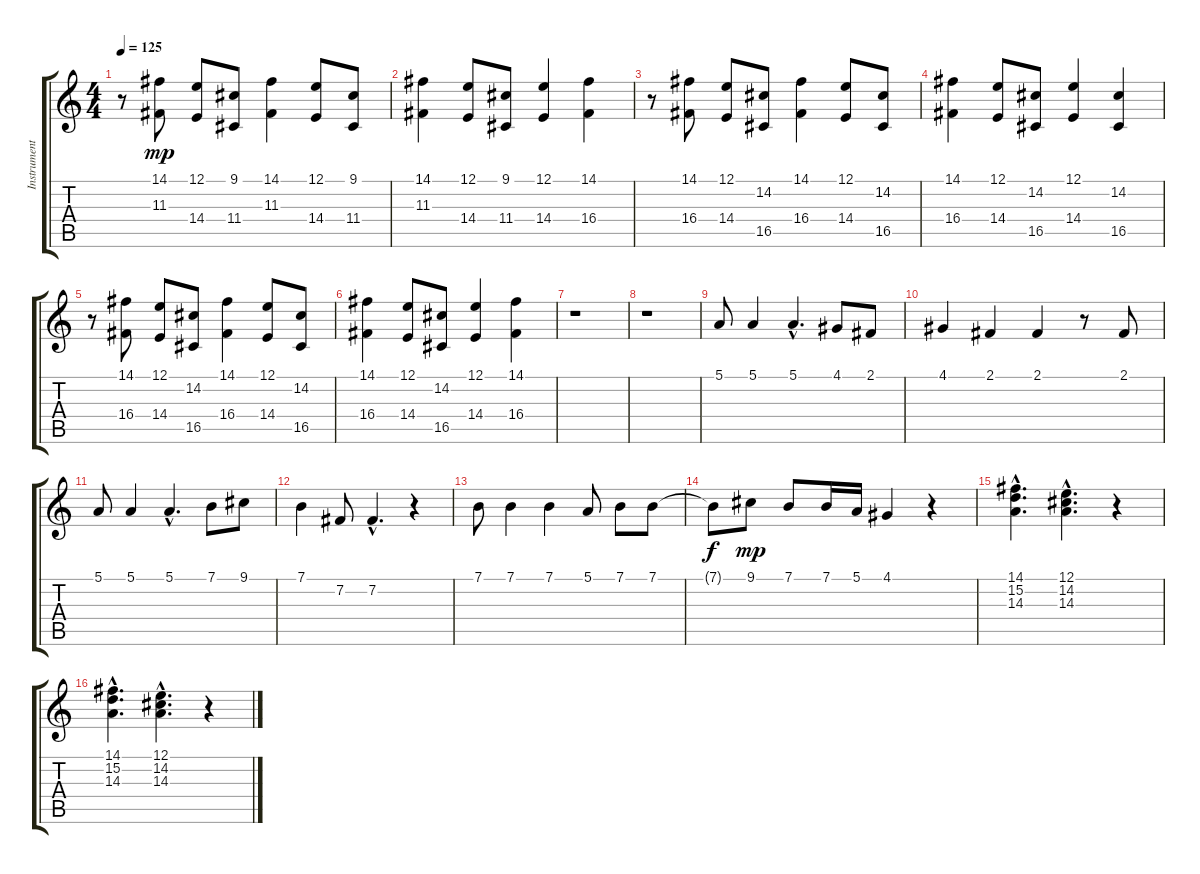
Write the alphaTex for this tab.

\track ("Instrument7" "Instrument") {instrument violin}
\staff {score tabs}
\tuning (E4 B3 G3 D3 A2 E2) {hide}
\ts (4 4)
\tempo 125
\clef g2
\ks c
r.8{dy mp instrument violin} (14.1 11.3).8 (12.1 14.4).8 (9.1 11.4).8 (14.1 11.3).4 (12.1 14.4).8 (9.1 11.4).8 |
(14.1 11.3).4 (12.1 14.4).8 (9.1 11.4).8 (12.1 14.4).4 (14.1 16.4).4 |
r.8 (14.1 16.4).8 (12.1 14.4).8 (14.2 16.5).8 (14.1 16.4).4 (12.1 14.4).8 (14.2 16.5).8 |
(14.1 16.4).4 (12.1 14.4).8 (14.2 16.5).8 (12.1 14.4).4 (14.2 16.5).4 |
r.8 (14.1 16.4).8 (12.1 14.4).8 (14.2 16.5).8 (14.1 16.4).4 (12.1 14.4).8 (14.2 16.5).8 |
(14.1 16.4).4 (12.1 14.4).8 (14.2 16.5).8 (12.1 14.4).4 (14.1 16.4).4 |
r.1 |
r.1 |
5.1.8 5.1.4 5.1{hac}.4{d} 4.1.8 2.1.8 |
4.1.4 2.1.4 2.1.4 r.8 2.1.8 |
5.1.8 5.1.4 5.1{hac}.4{d} 7.1.8 9.1.8 |
7.1.4 7.2.8 7.2{hac}.4{d} r.4 |
7.1.8 7.1.4 7.1.4 5.1.8 7.1.8 7.1.8 |
7.1{t}.8{dy f} 9.1.8{dy mp} 7.1.8 7.1.16 5.1.16 4.1.4 r.4 |
(14.1{hac} 15.2{hac} 14.3{hac}).4{d} (12.1{hac} 14.2{hac} 14.3{hac}).4{d} r.4 |
(14.1{hac} 15.2{hac} 14.3{hac}).4{d} (12.1{hac} 14.2{hac} 14.3{hac}).4{d} r.4
